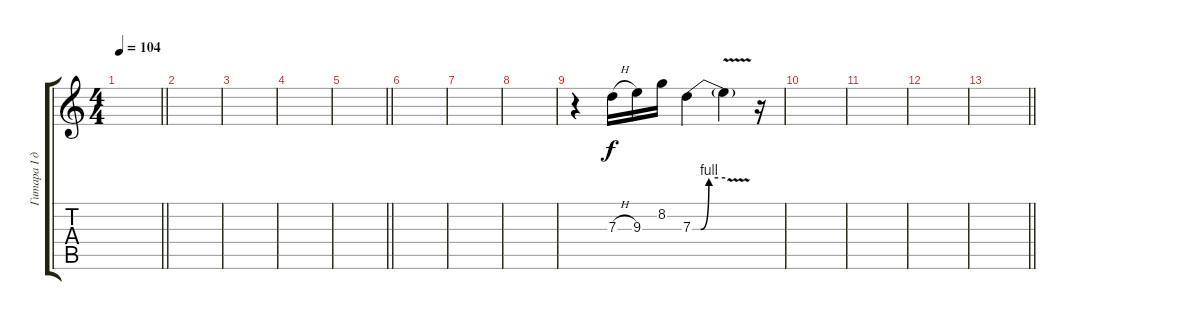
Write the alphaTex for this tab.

\track ("Гитара I дилей п" "Гитара I д") {instrument electricguitarmuted}
\staff {score tabs}
\tuning (E4 B3 G3 D3 A2 E2) {hide}
\ts (4 4)
\tempo 104
\clef g2
\barLineRight lightlight
\ks c
|
|
|
|
\barLineRight lightlight
|
|
|
|
r.4 7.3{h}.16 9.3.16 8.2.16 7.3{be (custom 0 0 15 0 30 4 60 4)}.4 7.3{v t}.4 r.16 |
|
|
|
\barLineRight lightlight
